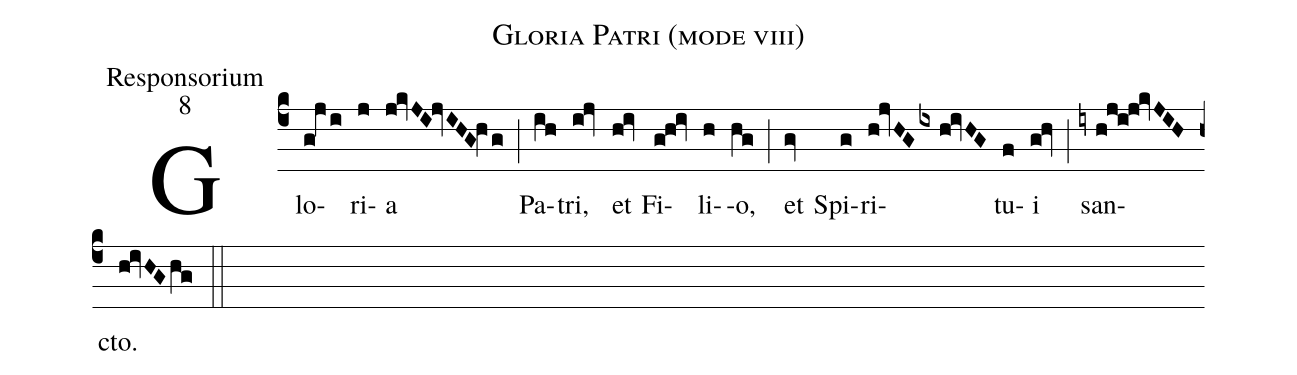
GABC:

name:Gloria Patri (mode viii);
office-part:Responsorium;
mode:8;
%%
(c4)Glo(g!jVi)ri(j)a(j!kvJI!jvIHG!hVg) (;) Pa(iV!h)tri,(i!jv) et(h!iv) Fi(g!h!iv)li(h)-o,(hg)(;) et(gv) Spi(g)ri(h!jvHG/ix/h!ivHG)tu(f)i(g!hv) (;) san(iy/h!j!i!j!kvJIH)cto.(h!ivHG/hg) (::)
